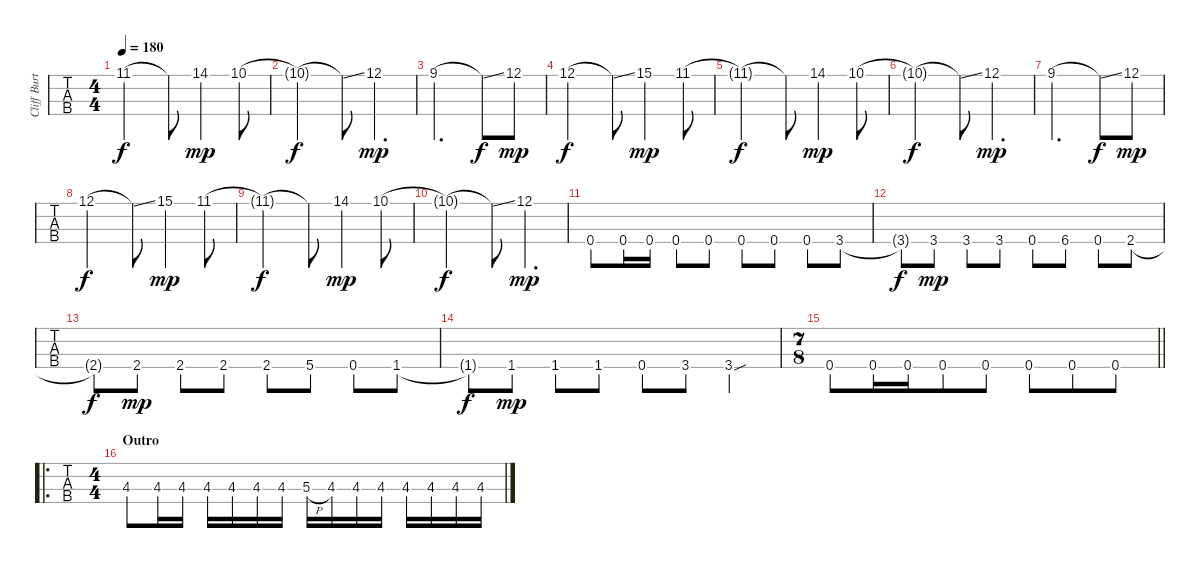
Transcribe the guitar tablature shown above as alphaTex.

\track ("Cliff Burton" "Cliff Burt") {instrument electricbassfinger}
\staff {tabs}
\tuning (G2 D2 A1 E1) {hide}
\ts (4 4)
\tempo 180
\clef f4
\ks c
11.1{t}.2{dy f} 11.1{t}.8 14.1.4{dy mp} 10.1.8 |
10.1{t}.2{dy f} 10.1{ss t}.8 12.1.4{d dy mp} |
9.1.2{d} 9.1{ss t}.8{dy f} 12.1.8{dy mp instrument electricbassfinger} |
12.1.2{dy f} 12.1{ss t}.8 15.1.4{dy mp} 11.1.8 |
11.1{t}.2{dy f} 11.1{t}.8 14.1.4{dy mp} 10.1.8 |
10.1{t}.2{dy f} 10.1{ss t}.8 12.1.4{d dy mp} |
9.1.2{d} 9.1{ss t}.8{dy f} 12.1.8{dy mp instrument electricbassfinger} |
12.1.2{dy f} 12.1{ss t}.8 15.1.4{dy mp} 11.1.8 |
11.1{t}.2{dy f} 11.1{t}.8 14.1.4{dy mp} 10.1.8 |
10.1{t}.2{dy f} 10.1{ss t}.8 12.1.4{d dy mp} |
0.4.8{instrument electricbassfinger} 0.4.16 0.4.16 0.4.8 0.4.8 0.4.8 0.4.8 0.4.8 3.4.8 |
3.4{t}.8{dy f} 3.4.8{dy mp} 3.4.8 3.4.8 0.4.8 6.4.8 0.4.8 2.4.8 |
2.4{t}.8{dy f} 2.4.8{dy mp} 2.4.8 2.4.8 2.4.8 5.4.8 0.4.8 1.4.8 |
1.4{t}.8{dy f} 1.4.8{dy mp} 1.4.8 1.4.8 0.4.8 3.4.8 3.4{sou}.4 |
\ts (7 8)
\barLineRight lightlight
0.4.8 0.4.16 0.4.16 0.4.8 0.4.8 0.4.8 0.4.8 0.4.8 |
\ro
\ts (4 4)
\section ("" "Outro")
4.3.8 4.3.16 4.3.16 4.3.16 4.3.16 4.3.16 4.3.16 5.3{h}.16 4.3.16 4.3.16 4.3.16 4.3.16 4.3.16 4.3.16 4.3.16
